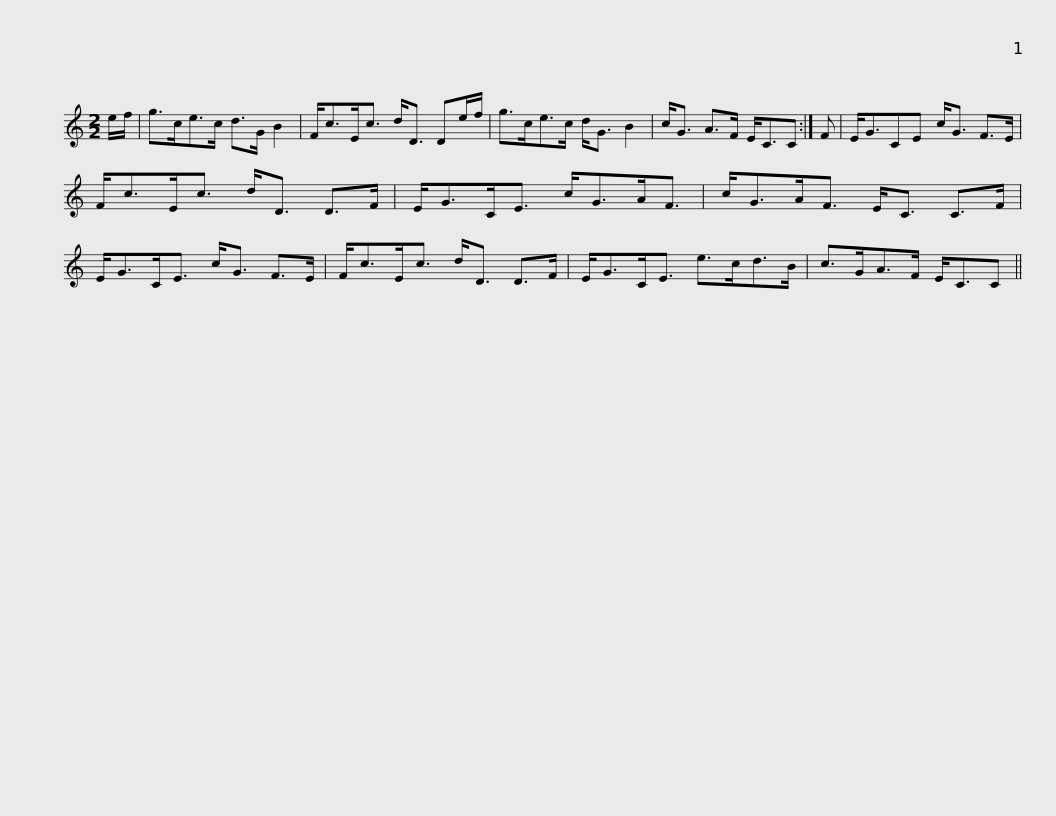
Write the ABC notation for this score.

X:1
L:1/8
M:2/2
I:linebreak $
K:C
V:1 treble
V:1
 e/f/ | g>ce>c d>G B2 | F<cE<c d<D De/f/ | g>ce>c d<G B2 | c<G A>F E<CC :| %5
 F |$ E<GCE c<G F>E | F<cE<c d<D D>F | E<GC<E c<GA<F | c<GA<F E<C C>F |$ %10
 E<GC<E c<G F>E | F<cE<c d<D D>F | E<GC<E e>cd>B | c>GA>F E<CC || %14
